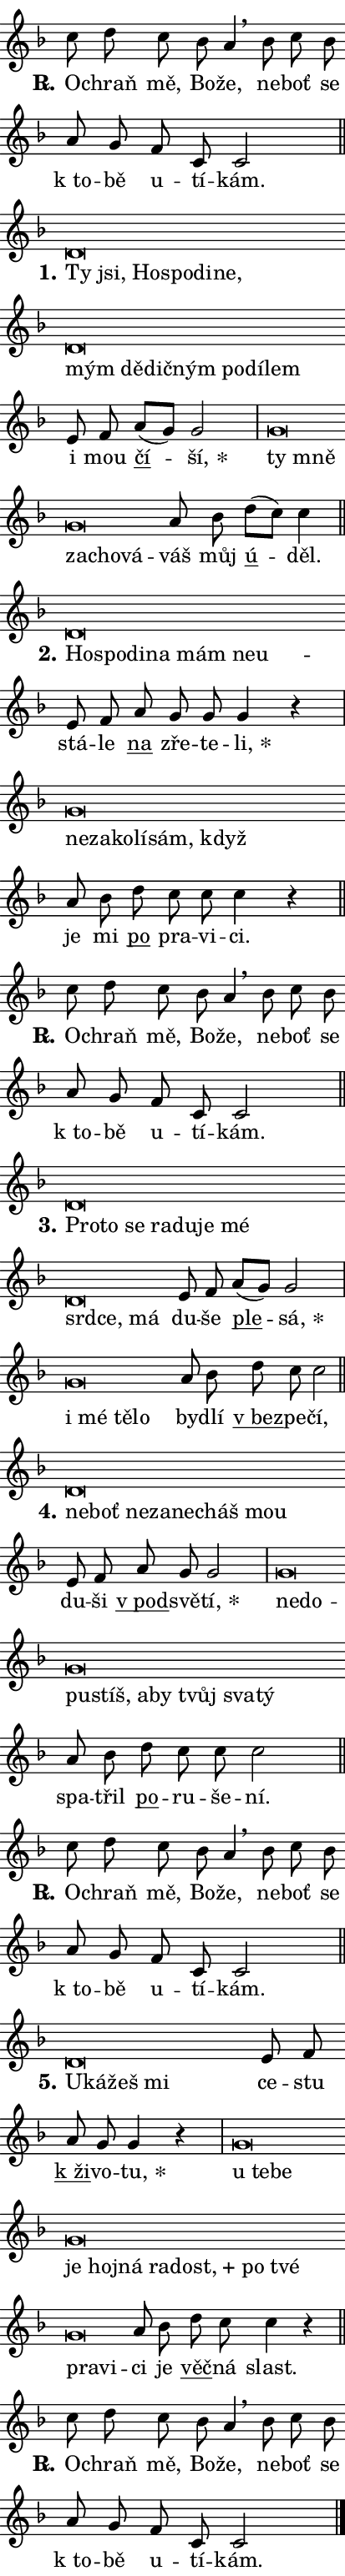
\version "2.22.1"
\header { tagline = "" }
\paper {
  indent = 0\cm
  top-margin = 0\cm
  right-margin = 0\cm
  bottom-margin = 0\cm
  left-margin = 0\cm
  paper-width = 7\cm
  page-breaking = #ly:one-page-breaking
  system-system-spacing.basic-distance = #11
  score-system-spacing.basic-distance = #11
  ragged-last = ##f
}


%% Author: Thomas Morley
%% https://lists.gnu.org/archive/html/lilypond-user/2020-05/msg00002.html
#(define (line-position grob)
"Returns position of @var[grob} in current system:
   @code{'start}, if at first time-step
   @code{'end}, if at last time-step
   @code{'middle} otherwise
"
  (let* ((col (ly:item-get-column grob))
         (ln (ly:grob-object col 'left-neighbor))
         (rn (ly:grob-object col 'right-neighbor))
         (col-to-check-left (if (ly:grob? ln) ln col))
         (col-to-check-right (if (ly:grob? rn) rn col))
         (break-dir-left
           (and
             (ly:grob-property col-to-check-left 'non-musical #f)
             (ly:item-break-dir col-to-check-left)))
         (break-dir-right
           (and
             (ly:grob-property col-to-check-right 'non-musical #f)
             (ly:item-break-dir col-to-check-right))))
        (cond ((eqv? 1 break-dir-left) 'start)
              ((eqv? -1 break-dir-right) 'end)
              (else 'middle))))

#(define (tranparent-at-line-position vctor)
  (lambda (grob)
  "Relying on @code{line-position} select the relevant enry from @var{vctor}.
Used to determine transparency,"
    (case (line-position grob)
      ((end) (not (vector-ref vctor 0)))
      ((middle) (not (vector-ref vctor 1)))
      ((start) (not (vector-ref vctor 2))))))

noteHeadBreakVisibility =
#(define-music-function (break-visibility)(vector?)
"Makes @code{NoteHead}s transparent relying on @var{break-visibility}"
#{
  \override NoteHead.transparent =
    #(tranparent-at-line-position break-visibility)
#})

#(define delete-ledgers-for-transparent-note-heads
  (lambda (grob)
    "Reads whether a @code{NoteHead} is transparent.
If so this @code{NoteHead} is removed from @code{'note-heads} from
@var{grob}, which is supposed to be @code{LedgerLineSpanner}.
As a result ledgers are not printed for this @code{NoteHead}"
    (let* ((nhds-array (ly:grob-object grob 'note-heads))
           (nhds-list
             (if (ly:grob-array? nhds-array)
                 (ly:grob-array->list nhds-array)
                 '()))
           ;; Relies on the transparent-property being done before
           ;; Staff.LedgerLineSpanner.after-line-breaking is executed.
           ;; This is fragile ...
           (to-keep
             (remove
               (lambda (nhd)
                 (ly:grob-property nhd 'transparent #f))
               nhds-list)))
      ;; TODO find a better method to iterate over grob-arrays, similiar
      ;; to filter/remove etc for lists
      ;; For now rebuilt from scratch
      (set! (ly:grob-object grob 'note-heads)  '())
      (for-each
        (lambda (nhd)
          (ly:pointer-group-interface::add-grob grob 'note-heads nhd))
        to-keep))))

hideNotes = {
  \noteHeadBreakVisibility #begin-of-line-visible
}
unHideNotes = {
  \noteHeadBreakVisibility #all-visible
}

% work-around for resetting accidentals
% https://lilypond.org/doc/v2.23/Documentation/notation/displaying-rhythms#unmetered-music
cadenzaMeasure = {
  \cadenzaOff
  \partial 1024 s1024
  \cadenzaOn
}

#(define-markup-command (accent layout props text) (markup?)
  "Underline accented syllable"
  (interpret-markup layout props
    #{\markup \override #'(offset . 4.3) \underline { #text }#}))

responsum = \markup \concat {
  "R" \hspace #-1.05 \path #0.1 #'((moveto 0 0.07) (lineto 0.9 0.8)) \hspace #0.05 "."
}

\layout {
    \context {
        \Staff
        \remove "Time_signature_engraver"
        \override LedgerLineSpanner.after-line-breaking = #delete-ledgers-for-transparent-note-heads
    }
    \context {
        \Voice {
            \override NoteHead.output-attributes = #'((class . "notehead"))
            \override Hairpin.height = #0.55
        }
    }
    \context {
        \Lyrics {
            \override StanzaNumber.output-attributes = #'((class . "stanzanumber"))
            \override LyricSpace.minimum-distance = #0.9
            \override LyricText.font-name = #"TeX Gyre Schola"
            \override LyricText.font-size = 1
            \override StanzaNumber.font-name = #"TeX Gyre Schola Bold"
            \override StanzaNumber.font-size = 1
        }
    }
}

% magnetic-lyrics.ily
%
%   written by
%     Jean Abou Samra <jean@abou-samra.fr>
%     Werner Lemberg <wl@gnu.org>
%
%   adapted by
%     Jiri Hon <jiri.hon@gmail.com>
%
% Version 2022-Apr-15

% https://www.mail-archive.com/lilypond-user@gnu.org/msg149350.html

#(define (Left_hyphen_pointer_engraver context)
   "Collect syllable-hyphen-syllable occurrences in lyrics and store
them in properties.  This engraver only looks to the left.  For
example, if the lyrics input is @code{foo -- bar}, it does the
following.

@itemize @bullet
@item
Set the @code{text} property of the @code{LyricHyphen} grob between
@q{foo} and @q{bar} to @code{foo}.

@item
Set the @code{left-hyphen} property of the @code{LyricText} grob with
text @q{foo} to the @code{LyricHyphen} grob between @q{foo} and
@q{bar}.
@end itemize

Use this auxiliary engraver in combination with the
@code{lyric-@/text::@/apply-@/magnetic-@/offset!} hook."
   (let ((hyphen #f)
         (text #f))
     (make-engraver
      (acknowledgers
       ((lyric-syllable-interface engraver grob source-engraver)
        (set! text grob)))
      (end-acknowledgers
       ((lyric-hyphen-interface engraver grob source-engraver)
        ;(when (not (grob::has-interface grob 'lyric-space-interface))
          (set! hyphen grob)));)
      ((stop-translation-timestep engraver)
       (when (and text hyphen)
         (ly:grob-set-object! text 'left-hyphen hyphen))
       (set! text #f)
       (set! hyphen #f)))))

#(define (lyric-text::apply-magnetic-offset! grob)
   "If the space between two syllables is less than the value in
property @code{LyricText@/.details@/.squash-threshold}, move the right
syllable to the left so that it gets concatenated with the left
syllable.

Use this function as a hook for
@code{LyricText@/.after-@/line-@/breaking} if the
@code{Left_@/hyphen_@/pointer_@/engraver} is active."
   (let ((hyphen (ly:grob-object grob 'left-hyphen #f)))
     (when hyphen
       (let ((left-text (ly:spanner-bound hyphen LEFT)))
         (when (grob::has-interface left-text 'lyric-syllable-interface)
           (let* ((common (ly:grob-common-refpoint grob left-text X))
                  (this-x-ext (ly:grob-extent grob common X))
                  (left-x-ext
                   (begin
                     ;; Trigger magnetism for left-text.
                     (ly:grob-property left-text 'after-line-breaking)
                     (ly:grob-extent left-text common X)))
                  ;; `delta` is the gap width between two syllables.
                  (delta (- (interval-start this-x-ext)
                            (interval-end left-x-ext)))
                  (details (ly:grob-property grob 'details))
                  (threshold (assoc-get 'squash-threshold details 0.2)))
             (when (< delta threshold)
               (let* (;; We have to manipulate the input text so that
                      ;; ligatures crossing syllable boundaries are not
                      ;; disabled.  For languages based on the Latin
                      ;; script this is essentially a beautification.
                      ;; However, for non-Western scripts it can be a
                      ;; necessity.
                      (lt (ly:grob-property left-text 'text))
                      (rt (ly:grob-property grob 'text))
                      (is-space (grob::has-interface hyphen 'lyric-space-interface))
                      (space (if is-space " " ""))
                      (space-markup (grob-interpret-markup grob " "))
                      (space-size (interval-length (ly:stencil-extent space-markup X)))
                      (extra-delta (if is-space space-size 0))
                      ;; Append new syllable.
                      (ltrt-space (if (and (string? lt) (string? rt))
                                (string-append lt space rt)
                                (make-concat-markup (list lt space rt))))
                      ;; Right-align `ltrt` to the right side.
                      (ltrt-space-markup (grob-interpret-markup
                               grob
                               (make-translate-markup
                                (cons (interval-length this-x-ext) 0)
                                (make-right-align-markup ltrt-space)))))
                 (begin
                   ;; Don't print `left-text`.
                   (ly:grob-set-property! left-text 'stencil #f)
                   ;; Set text and stencil (which holds all collected
                   ;; syllables so far) and shift it to the left.
                   (ly:grob-set-property! grob 'text ltrt-space)
                   (ly:grob-set-property! grob 'stencil ltrt-space-markup)
                   (ly:grob-translate-axis! grob (- (- delta extra-delta)) X))))))))))


#(define (lyric-hyphen::displace-bounds-first grob)
   ;; Make very sure this callback isn't triggered too early.
   (let ((left (ly:spanner-bound grob LEFT))
         (right (ly:spanner-bound grob RIGHT)))
     (ly:grob-property left 'after-line-breaking)
     (ly:grob-property right 'after-line-breaking)
     (ly:lyric-hyphen::print grob)))

squashThreshold = #0.4

\layout {
  \context {
    \Lyrics
    \consists #Left_hyphen_pointer_engraver
    \override LyricText.after-line-breaking =
      #lyric-text::apply-magnetic-offset!
    \override LyricHyphen.stencil = #lyric-hyphen::displace-bounds-first
    \override LyricText.details.squash-threshold = \squashThreshold
    \override LyricHyphen.minimum-distance = 0
    \override LyricHyphen.minimum-length = \squashThreshold
  }
}

squash = \override LyricText.details.squash-threshold = 9999
unSquash = \override LyricText.details.squash-threshold = \squashThreshold

left = \override LyricText.self-alignment-X = #LEFT
unLeft = \revert LyricText.self-alignment-X

starOffset = #(lambda (grob) 
                (let ((x_offset (ly:self-alignment-interface::aligned-on-x-parent grob)))
                  (if (= x_offset 0) 0 (+ x_offset 1.2))))

star = #(define-music-function (syllable)(string?)
"Append star separator at the end of a syllable"
#{
  \once \override LyricText.X-offset = #starOffset
  \lyricmode { \markup {
    #syllable
    \override #'((font-name . "TeX Gyre Schola Bold")) \hspace #0.2 \lower #0.65 \larger "*"
  } }
#})

starAccent = #(define-music-function (syllable)(string?)
"Append star separator at the end of a syllable and make accent"
#{
  \once \override LyricText.X-offset = #starOffset
  \lyricmode { \markup {
    \accent #syllable
    \override #'((font-name . "TeX Gyre Schola Bold")) \hspace #0.2 \lower #0.65 \larger "*"
  } }
#})

breath = #(define-music-function (syllable)(string?)
"Append breathing indicator at the end of a syllable"
#{
  \lyricmode { \markup { #syllable "+" } }
#})

optionalBreath = #(define-music-function (syllable)(string?)
"Append optional breathing indicator at the end of a syllable"
#{
  \lyricmode { \markup { #syllable "(+)" } }
#})


\score {
    <<
        \new Voice = "melody" { \cadenzaOn \key f \major \relative { c''8 d c bes a4 \breathe \bar "" bes8 c bes \bar "" a g \bar "" f c c2 \cadenzaMeasure \bar "||" \break }
\relative { d'\breve*1/16 \hideNotes \breve*1/16 \bar "" \breve*1/16 \bar "" \breve*1/16 \bar "" \breve*1/16 \bar "" \breve*1/16 \bar "" \breve*1/16 \bar "" \breve*1/16 \bar "" \breve*1/16 \bar "" \breve*1/16 \bar "" \breve*1/16 \bar "" \breve*1/16 \breve*1/16 \bar "" \unHideNotes e8 f \bar "" a[( g)] g2 \cadenzaMeasure \bar "|" g\breve*1/16 \hideNotes \breve*1/16 \bar "" \breve*1/16 \bar "" \breve*1/16 \breve*1/16 \bar "" \unHideNotes a8 bes \bar "" d[( c)] c4 \cadenzaMeasure \bar "||" \break }
\relative { d'\breve*1/16 \hideNotes \breve*1/16 \bar "" \breve*1/16 \bar "" \breve*1/16 \bar "" \breve*1/16 \bar "" \breve*1/16 \breve*1/16 \bar "" \unHideNotes e8 f \bar "" a g g g4 r \cadenzaMeasure \bar "|" g\breve*1/16 \hideNotes \breve*1/16 \bar "" \breve*1/16 \bar "" \breve*1/16 \bar "" \breve*1/16 \breve*1/16 \bar "" \unHideNotes a8 bes \bar "" d c c c4 r \cadenzaMeasure \bar "||" \break }
\relative { c''8 d c bes a4 \breathe \bar "" bes8 c bes \bar "" a g \bar "" f c c2 \cadenzaMeasure \bar "||" \break }
\relative { d'\breve*1/16 \hideNotes \breve*1/16 \bar "" \breve*1/16 \bar "" \breve*1/16 \bar "" \breve*1/16 \bar "" \breve*1/16 \bar "" \breve*1/16 \bar "" \breve*1/16 \bar "" \breve*1/16 \breve*1/16 \bar "" \unHideNotes e8 f \bar "" a[( g)] g2 \cadenzaMeasure \bar "|" g\breve*1/16 \hideNotes \breve*1/16 \bar "" \breve*1/16 \breve*1/16 \bar "" \unHideNotes a8 bes \bar "" d c c2 \cadenzaMeasure \bar "||" \break }
\relative { d'\breve*1/16 \hideNotes \breve*1/16 \bar "" \breve*1/16 \bar "" \breve*1/16 \bar "" \breve*1/16 \bar "" \breve*1/16 \breve*1/16 \bar "" \unHideNotes e8 f \bar "" a g g2 \cadenzaMeasure \bar "|" g\breve*1/16 \hideNotes \breve*1/16 \bar "" \breve*1/16 \bar "" \breve*1/16 \bar "" \breve*1/16 \bar "" \breve*1/16 \bar "" \breve*1/16 \bar "" \breve*1/16 \breve*1/16 \bar "" \unHideNotes a8 bes \bar "" d c c c2 \cadenzaMeasure \bar "||" \break }
\relative { c''8 d c bes a4 \breathe \bar "" bes8 c bes \bar "" a g \bar "" f c c2 \cadenzaMeasure \bar "||" \break }
\relative { d'\breve*1/16 \hideNotes \breve*1/16 \bar "" \breve*1/16 \breve*1/16 \bar "" \unHideNotes e8 f \bar "" a g g4 r \cadenzaMeasure \bar "|" g\breve*1/16 \hideNotes \breve*1/16 \bar "" \breve*1/16 \bar "" \breve*1/16 \bar "" \breve*1/16 \bar "" \breve*1/16 \bar "" \breve*1/16 \bar "" \breve*1/16 \bar "" \breve*1/16 \bar "" \breve*1/16 \bar "" \breve*1/16 \breve*1/16 \bar "" \unHideNotes a8 bes \bar "" d c c4 r \cadenzaMeasure \bar "||" \break }
\relative { c''8 d c bes a4 \breathe \bar "" bes8 c bes \bar "" a g \bar "" f c c2 \cadenzaMeasure \bar "||" \break } \bar "|." }
        \new Lyrics \lyricsto "melody" { \lyricmode { \set stanza = \responsum
O -- chraň mě, Bo -- že, ne -- boť se "k to" -- bě u -- tí -- kám.
\set stanza = "1."
\left Ty \squash jsi, Ho -- spo -- di -- ne, mým dě -- dič -- ným po -- dí -- lem \unLeft \unSquash i mou \markup \accent čí -- \star ší, \left ty \squash mně za -- cho -- vá -- \unLeft \unSquash váš můj \markup \accent ú -- děl.
\set stanza = "2."
\left Ho -- \squash spo -- di -- na mám ne -- u -- \unLeft \unSquash stá -- le \markup \accent na zře -- te -- \star li, \left ne -- \squash za -- ko -- lí -- sám, když \unLeft \unSquash je mi \markup \accent po pra -- vi -- ci.
\set stanza = \responsum
O -- chraň mě, Bo -- že, ne -- boť se "k to" -- bě u -- tí -- kám.
\set stanza = "3."
\left Pro -- \squash to se ra -- du -- je mé srd -- ce, má \unLeft \unSquash du -- še \markup \accent ple -- \star sá, \left i \squash mé tě -- lo \unLeft \unSquash by -- dlí \markup \accent "v bez" -- pe -- čí,
\set stanza = "4."
\left ne -- \squash boť ne -- za -- ne -- cháš mou \unLeft \unSquash du -- ši \markup \accent "v pod" -- svě -- \star tí, \left ne -- \squash do -- pu -- stíš, a -- by tvůj sva -- tý \unLeft \unSquash spa -- třil \markup \accent po -- ru -- še -- ní.
\set stanza = \responsum
O -- chraň mě, Bo -- že, ne -- boť se "k to" -- bě u -- tí -- kám.
\set stanza = "5."
\left U -- \squash ká -- žeš mi \unLeft \unSquash ce -- stu \markup \accent "k ži" -- vo -- \star tu, \left u \squash te -- be je hoj -- ná ra -- \breath "dost," po tvé pra -- vi -- \unLeft \unSquash ci je \markup \accent věč -- ná slast.
\set stanza = \responsum
O -- chraň mě, Bo -- že, ne -- boť se "k to" -- bě u -- tí -- kám. } }
    >>
    \layout {}
}
